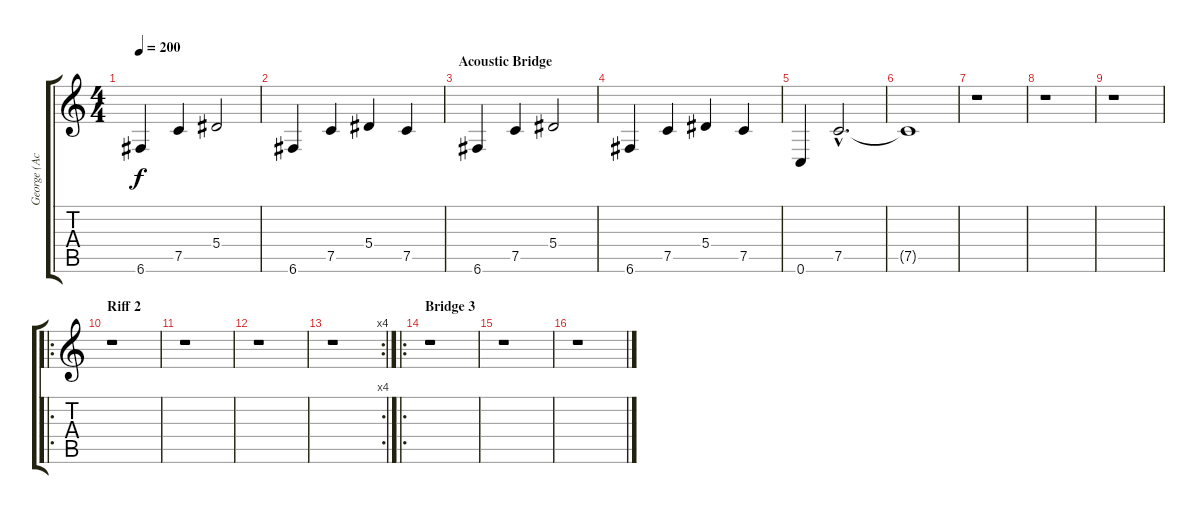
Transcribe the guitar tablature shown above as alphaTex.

\track ("George (Acoustic Guitar)" "George (Ac") {instrument electricguitarjazz}
\staff {score tabs}
\tuning (C4 G3 Eb3 Bb2 F2 C2) {hide}
\ts (4 4)
\tempo 200
\clef g2
\ks c
6.6.4{dy f} 7.5.4 5.4.2 |
6.6.4 7.5.4 5.4.4 7.5.4 |
\section ("" "Acoustic Bridge")
6.6.4 7.5.4 5.4.2 |
6.6.4 7.5.4 5.4.4 7.5.4 |
0.6.4 7.5{hac}.2{d} |
7.5{t}.1 |
r.1 |
r.1 |
r.1 |
\ro
\section ("" "Riff 2")
r.1 |
r.1 |
r.1 |
\rc 4
r.1 |
\ro
\section ("" "Bridge 3")
r.1 |
r.1 |
r.1
